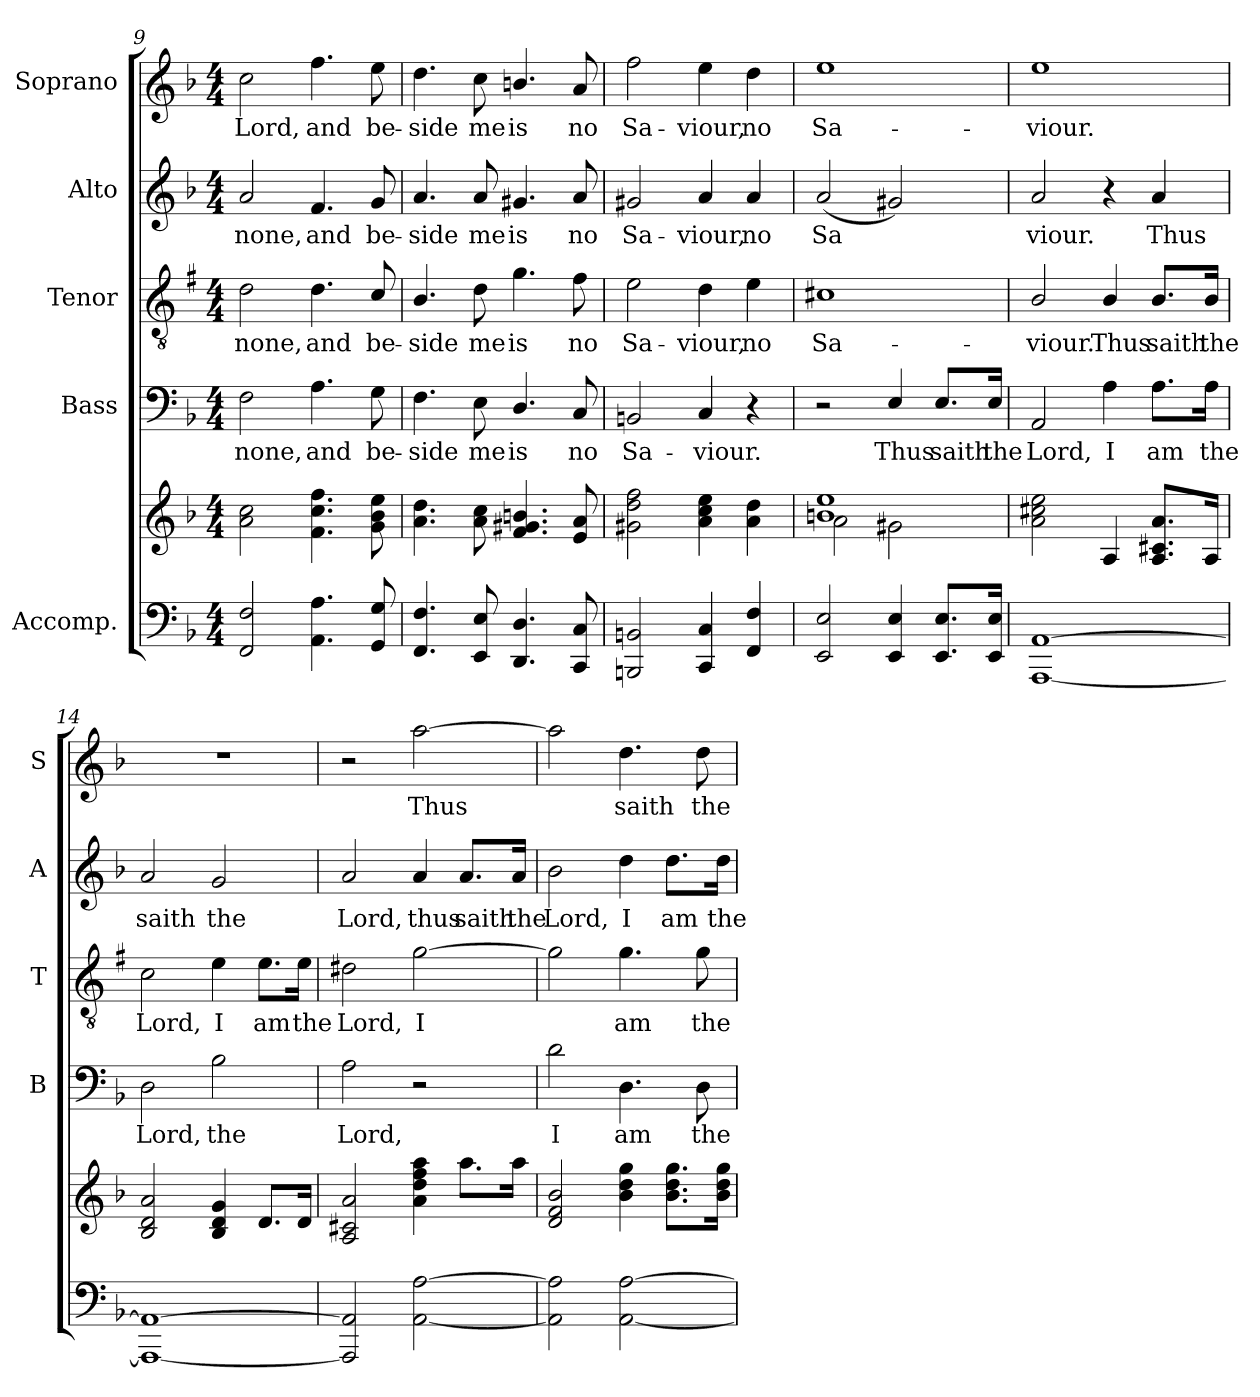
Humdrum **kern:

**kern	**kern	**kern	**text	**kern	**text	**kern	**text	**kern	**text
*part5	*part5	*part4	*part4	*part3	*part3	*part2	*part2	*part1	*part1
*staff6	*staff5	*staff4	*staff4	*staff3	*staff3	*staff2	*staff2	*staff1	*staff1
*I"Accomp.	*	*I"Bass	*	*I"Tenor	*	*I"Alto	*	*I"Soprano	*
*	*	*I'B	*	*I'T	*	*I'A	*	*I'S	*
*clefF4	*clefG2	*clefF4	*	*clefGv2	*	*clefG2	*	*clefG2	*
*	*	*	*	*ITrd1c2	*	*	*	*	*
*k[b-]	*k[b-]	*k[b-]	*	*k[b-]	*	*k[b-]	*	*k[b-]	*
*F:	*F:	*F:	*	*F:	*	*F:	*	*F:	*
*M4/4	*M4/4	*M4/4	*	*M4/4	*	*M4/4	*	*M4/4	*
=9	=9	=9	=9	=9	=9	=9	=9	=9	=9
*	*^	*	*	*	*	*	*	*	*
!	!	!	!	!LO:LY:b	!	!LO:LY:b	!	!LO:LY:b	!	!LO:LY:b
2FF/ 2F/	2a\ 2cc\	1ryy	2F\	none,	2c\	none,	2a/	none,	2cc\	Lord,
!	!	!	!	!LO:LY:b	!	!LO:LY:b	!	!LO:LY:b	!	!LO:LY:b
4.AA\ 4.A\	4.f\ 4.cc\ 4.ff\	.	4.A\	and	4.c\	and	4.f/	and	4.ff\	and
!	!	!	!	!LO:LY:b	!	!LO:LY:b	!	!LO:LY:b	!	!LO:LY:b
8GG/ 8G/	8g\ 8b-\ 8ee\	.	8G\	be-	8B-/	be-	8g/	be-	8ee\	be-
=10	=10	=10	=10	=10	=10	=10	=10	=10	=10	=10
!	!	!	!	!LO:LY:b	!	!LO:LY:b	!	!LO:LY:b	!	!LO:LY:b
4.FF/ 4.F/	4.a\ 4.dd\	1ryy	4.F\	-side	4.A/	-side	4.a/	-side	4.dd\	-side
!	!	!	!	!LO:LY:b	!	!LO:LY:b	!	!LO:LY:b	!	!LO:LY:b
8EE/ 8E/	8a\ 8cc\	.	8E\	me	8c\	me	8a/	me	8cc\	me
!	!	!	!	!LO:LY:b	!	!LO:LY:b	!	!LO:LY:b	!	!LO:LY:b
4.DD/ 4.D/	4.f/ 4.g#X/ 4.bn/	.	4.D/	is	4.f\	is	4.g#X/	is	4.bn/	is
!	!	!	!	!LO:LY:b	!	!LO:LY:b	!	!LO:LY:b	!	!LO:LY:b
8CC/ 8C/	8e/ 8a/	.	8C/	no	8e\	no	8a/	no	8a/	no
=11	=11	=11	=11	=11	=11	=11	=11	=11	=11	=11
!	!	!	!	!LO:LY:b	!	!LO:LY:b	!	!LO:LY:b	!	!LO:LY:b
2BBBn/ 2BBn/	2g#X\ 2dd\ 2ff\	1ryy	2BBn/	Sa-	2d\	Sa-	2g#X/	Sa-	2ff\	Sa-
!	!	!	!	!LO:LY:b	!	!LO:LY:b	!	!LO:LY:b	!	!LO:LY:b
4CC/ 4C/	4a\ 4cc\ 4ee\	.	4C/	-viour.	4c\	-viour,	4a/	-viour,	4ee\	-viour,
!	!	!	!	!	!	!LO:LY:b	!	!LO:LY:b	!	!LO:LY:b
4FF/ 4F/	4a\ 4dd\	.	4r	.	4d\	no	4a/	no	4dd\	no
!!LO:LB:g=z
=12	=12	=12	=12	=12	=12	=12	=12	=12	=12	=12
!	!	!	!	!	!	!LO:LY:b	!	!LO:LY:b	!	!LO:LY:b
2EE/ 2E/	1bn 1ee	2a\	2r	.	1Bn	Sa-	(<2a/	Sa­	1ee	Sa-
!	!	!	!	!LO:LY:b	!	!	!	!	!	!
4EE/ 4E/	.	2g#X\	4E/	Thus	.	.	2g#X/)	.	.	.
!	!	!	!	!LO:LY:b	!	!	!	!	!	!
8.EE/ 8.E/L	.	.	8.E/L	saith	.	.	.	.	.	.
!	!	!	!	!LO:LY:b	!	!	!	!	!	!
16EE/ 16E/Jk	.	.	16E/Jk	the	.	.	.	.	.	.
=13	=13	=13	=13	=13	=13	=13	=13	=13	=13	=13
!	!	!	!	!LO:LY:b	!	!LO:LY:b	!	!LO:LY:b	!	!LO:LY:b
[1AAA [1AA	2a\ 2cc#X\ 2ee\	1ryy	2AA/	Lord,	2A/	-viour.	2a/	viour.	1ee	-viour.
!	!	!	!	!LO:LY:b	!	!LO:LY:b	!	!	!	!
.	4A/	.	4A\	I	4A/	Thus	4r	.	.	.
!	!	!	!	!LO:LY:b	!	!LO:LY:b	!	!LO:LY:b	!	!
.	8.A/ 8.c#X/ 8.a/L	.	8.A\L	am	8.A/L	saith	4a/	Thus	.	.
!	!	!	!	!LO:LY:b	!	!LO:LY:b	!	!	!	!
.	16A/Jk	.	16A\Jk	the	16A/Jk	the	.	.	.	.
=14	=14	=14	=14	=14	=14	=14	=14	=14	=14	=14
!	!	!	!	!LO:LY:b	!	!LO:LY:b	!	!LO:LY:b	!	!
1AAA_ 1AA_	2B-/ 2d/ 2a/	1ryy	2D\	Lord,	2B-\	Lord,	2a/	saith	1r	.
!	!	!	!	!LO:LY:b	!	!LO:LY:b	!	!LO:LY:b	!	!
.	4B-/ 4d/ 4g/	.	2B-\	the	4d\	I	2g/	the	.	.
!	!	!	!	!	!	!LO:LY:b	!	!	!	!
.	8.d/L	.	.	.	8.d\L	am	.	.	.	.
!	!	!	!	!	!	!LO:LY:b	!	!	!	!
.	16d/Jk	.	.	.	16d\Jk	the	.	.	.	.
=15	=15	=15	=15	=15	=15	=15	=15	=15	=15	=15
!	!	!	!	!LO:LY:b	!	!LO:LY:b	!	!LO:LY:b	!	!
2AAA/] 2AA/]	2A/ 2c#X/ 2a/	1ryy	2A\	Lord,	2c#X\	Lord,	2a/	Lord,	2r	.
!	!	!	!	!	!	!LO:LY:b	!	!LO:LY:b	!	!LO:LY:b
[2AA\ [2A\	4a\ 4dd\ 4ff\ 4aa\	.	2r	.	[2f\	I	4a/	thus	[2aa\	Thus
!	!	!	!	!	!	!	!	!LO:LY:b	!	!
.	8.aa\L	.	.	.	.	.	8.a/L	saith	.	.
!	!	!	!	!	!	!	!	!LO:LY:b	!	!
.	16aa\Jk	.	.	.	.	.	16a/Jk	the	.	.
=16	=16	=16	=16	=16	=16	=16	=16	=16	=16	=16
!	!	!	!	!LO:LY:b	!	!	!	!LO:LY:b	!	!
2AA\] 2A\]	2d/ 2f/ 2b-/	1ryy	2d\	I	2f\]	.	2b-\	Lord,	2aa\]	.
!	!	!	!	!LO:LY:b	!	!LO:LY:b	!	!LO:LY:b	!	!LO:LY:b
[2AA\ [2A\	4b-\ 4dd\ 4gg\	.	4.D\	am	4.f\	am	4dd\	I	4.dd\	saith
!	!	!	!	!	!	!	!	!LO:LY:b	!	!
.	8.b-\ 8.dd\ 8.gg\L	.	.	.	.	.	8.dd\L	am	.	.
!	!	!	!	!LO:LY:b	!	!LO:LY:b	!	!	!	!LO:LY:b
.	.	.	8D\	the	8f\	the	.	.	8dd\	the
!	!	!	!	!	!	!	!	!LO:LY:b	!	!
.	16b-\ 16dd\ 16gg\Jk	.	.	.	.	.	16dd\Jk	the	.	.
*	*v	*v	*	*	*	*	*	*	*	*
=	=	=	=	=	=	=	=	=	=
*-	*-	*-	*-	*-	*-	*-	*-	*-	*-
